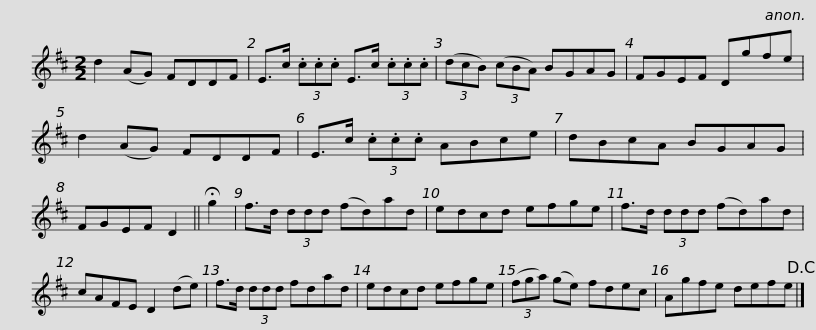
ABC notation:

X:1
L:1/8
M:2/2
I:linebreak $
K:D
V:1 treble
V:1
 d2 (AG) FDDF | E>c (3.c.c.c E>c (3.c.c.c | (3(dcB) (3(cBA) BGAG | FGEF Dgfe | d2 (AG) FDDF |$ %5
 E>c (3.c.c.c ABce | dBcA BGAG | FGEF D2 || !fermata!g2 | f>d (3ddd (fd)ad | %10
 edcd efge |$ f>d (3ddd (fd)ad | cAFE D2 (de) | f>d (3ddd fdad | edcd efge | %15
 (3(fga) (ge) fdec |$ Agfe defe!D.C.! |] %17
